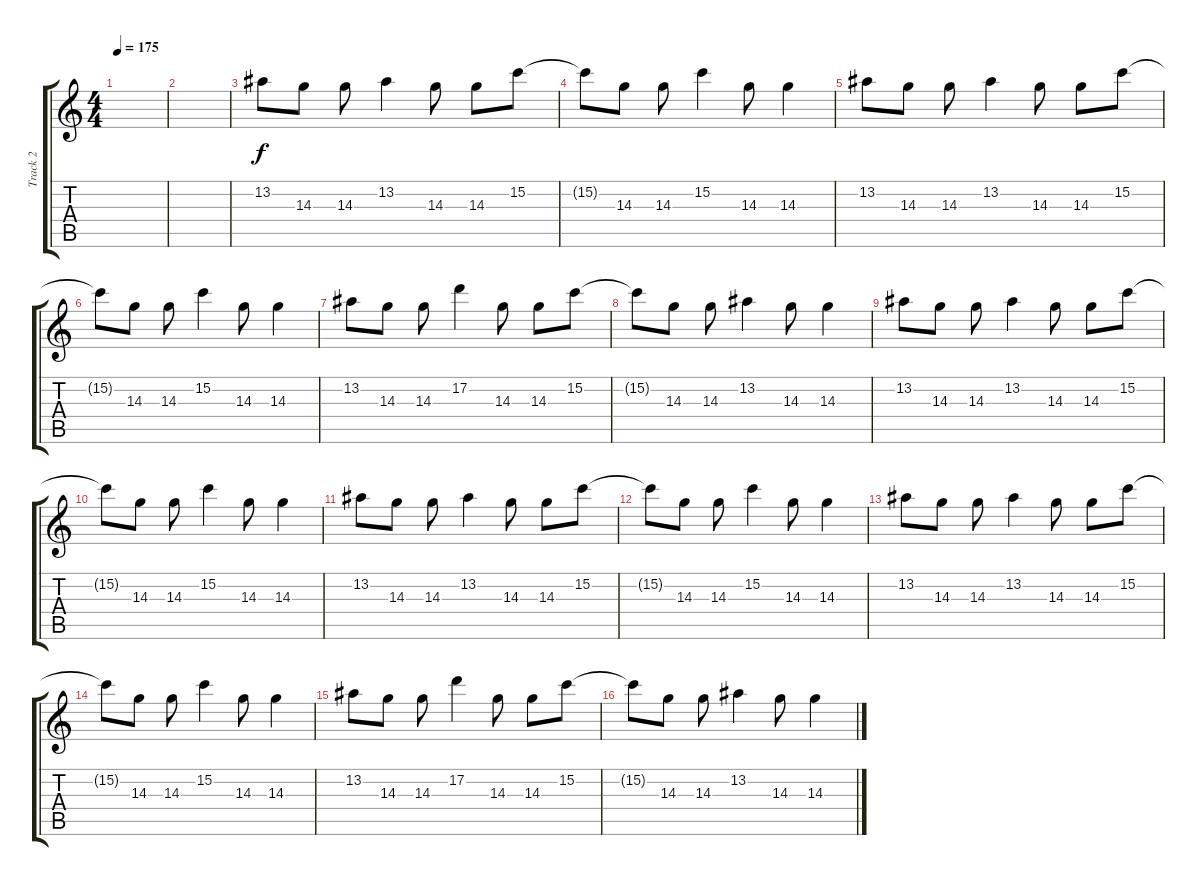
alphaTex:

\track ("Track 2" "Track 2") {instrument overdrivenguitar}
\staff {score tabs}
\tuning (D4 A3 F3 C3 G2 C2) {hide}
\ts (4 4)
\tempo 175
\clef g2
\ks c
|
|
13.2.8 14.3.8 14.3.8 13.2.4 14.3.8 14.3.8 15.2.8 |
15.2{t}.8 14.3.8 14.3.8 15.2.4 14.3.8 14.3.4 |
13.2.8 14.3.8 14.3.8 13.2.4 14.3.8 14.3.8 15.2.8 |
15.2{t}.8 14.3.8 14.3.8 15.2.4 14.3.8 14.3.4 |
13.2.8 14.3.8 14.3.8 17.2.4 14.3.8 14.3.8 15.2.8 |
15.2{t}.8 14.3.8 14.3.8 13.2.4 14.3.8 14.3.4 |
13.2.8 14.3.8 14.3.8 13.2.4 14.3.8 14.3.8 15.2.8 |
15.2{t}.8 14.3.8 14.3.8 15.2.4 14.3.8 14.3.4 |
13.2.8 14.3.8 14.3.8 13.2.4 14.3.8 14.3.8 15.2.8 |
15.2{t}.8 14.3.8 14.3.8 15.2.4 14.3.8 14.3.4 |
13.2.8 14.3.8 14.3.8 13.2.4 14.3.8 14.3.8 15.2.8 |
15.2{t}.8 14.3.8 14.3.8 15.2.4 14.3.8 14.3.4 |
13.2.8 14.3.8 14.3.8 17.2.4 14.3.8 14.3.8 15.2.8 |
15.2{t}.8 14.3.8 14.3.8 13.2.4 14.3.8 14.3.4
